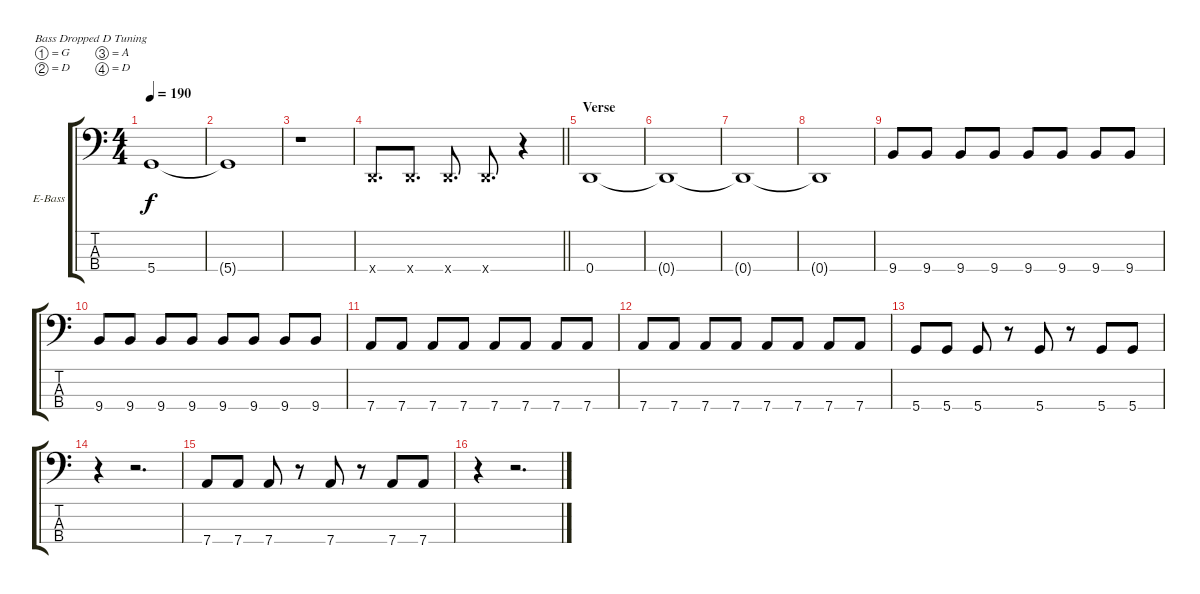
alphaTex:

\bracketExtendMode groupsimilarinstruments
\firstSystemTrackNameOrientation horizontal
\otherSystemsTrackNameOrientation horizontal
\track ("Zack" "E-Bass") {instrument electricbassfinger}
\staff {score tabs}
\tuning (G2 D2 A1 D1)
\ts (4 4)
\tempo 190
\clef f4
\ks c
5.4.1{dy f} |
5.4{t}.1 |
r.1 |
\barLineRight lightlight
0.4{x}.8{d} 0.4{x}.8{d} 0.4{x}.8{d} 0.4{x}.8{d} r.4 |
\section ("" "Verse")
0.4.1 |
0.4{t}.1 |
0.4{t}.1 |
0.4{t}.1 |
9.4.8 9.4.8 9.4.8 9.4.8 9.4.8 9.4.8 9.4.8 9.4.8 |
9.4.8 9.4.8 9.4.8 9.4.8 9.4.8 9.4.8 9.4.8 9.4.8 |
7.4.8 7.4.8 7.4.8 7.4.8 7.4.8 7.4.8 7.4.8 7.4.8 |
7.4.8 7.4.8 7.4.8 7.4.8 7.4.8 7.4.8 7.4.8 7.4.8 |
5.4.8 5.4.8 5.4.8 r.8 5.4.8 r.8 5.4.8 5.4.8 |
r.4 r.2{d} |
7.4.8 7.4.8 7.4.8 r.8 7.4.8 r.8 7.4.8 7.4.8 |
r.4 r.2{d}
